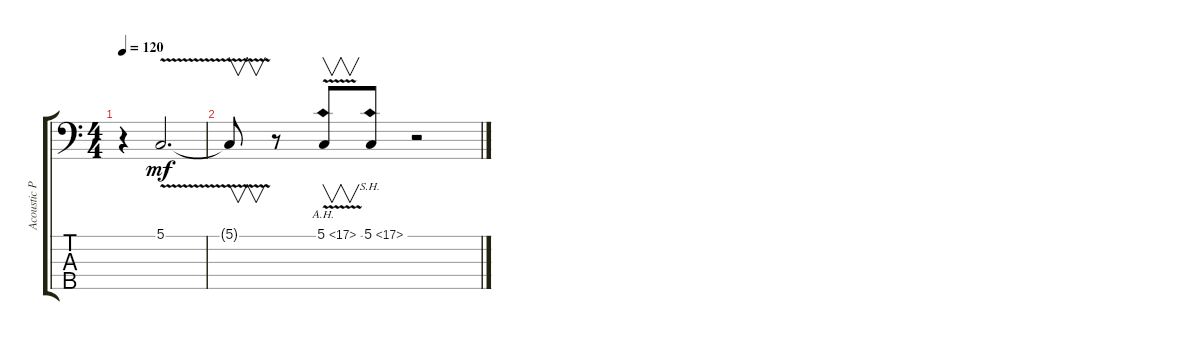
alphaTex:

\track ("Acoustic Piano (Staff 2)" "Acoustic P") {instrument acousticgrandpiano}
\staff {score tabs}
\tuning (G2 D2 A1 E1 B0) {hide}
\ts (4 4)
\tempo 120
\clef f4
\ks c
r.4{dy mf instrument acousticgrandpiano} 5.1{v}.2{d} |
5.1{v t}.8{v} r.8 5.1{ah 12 v}.8{v} 5.1{sh 12}.8 r.2
